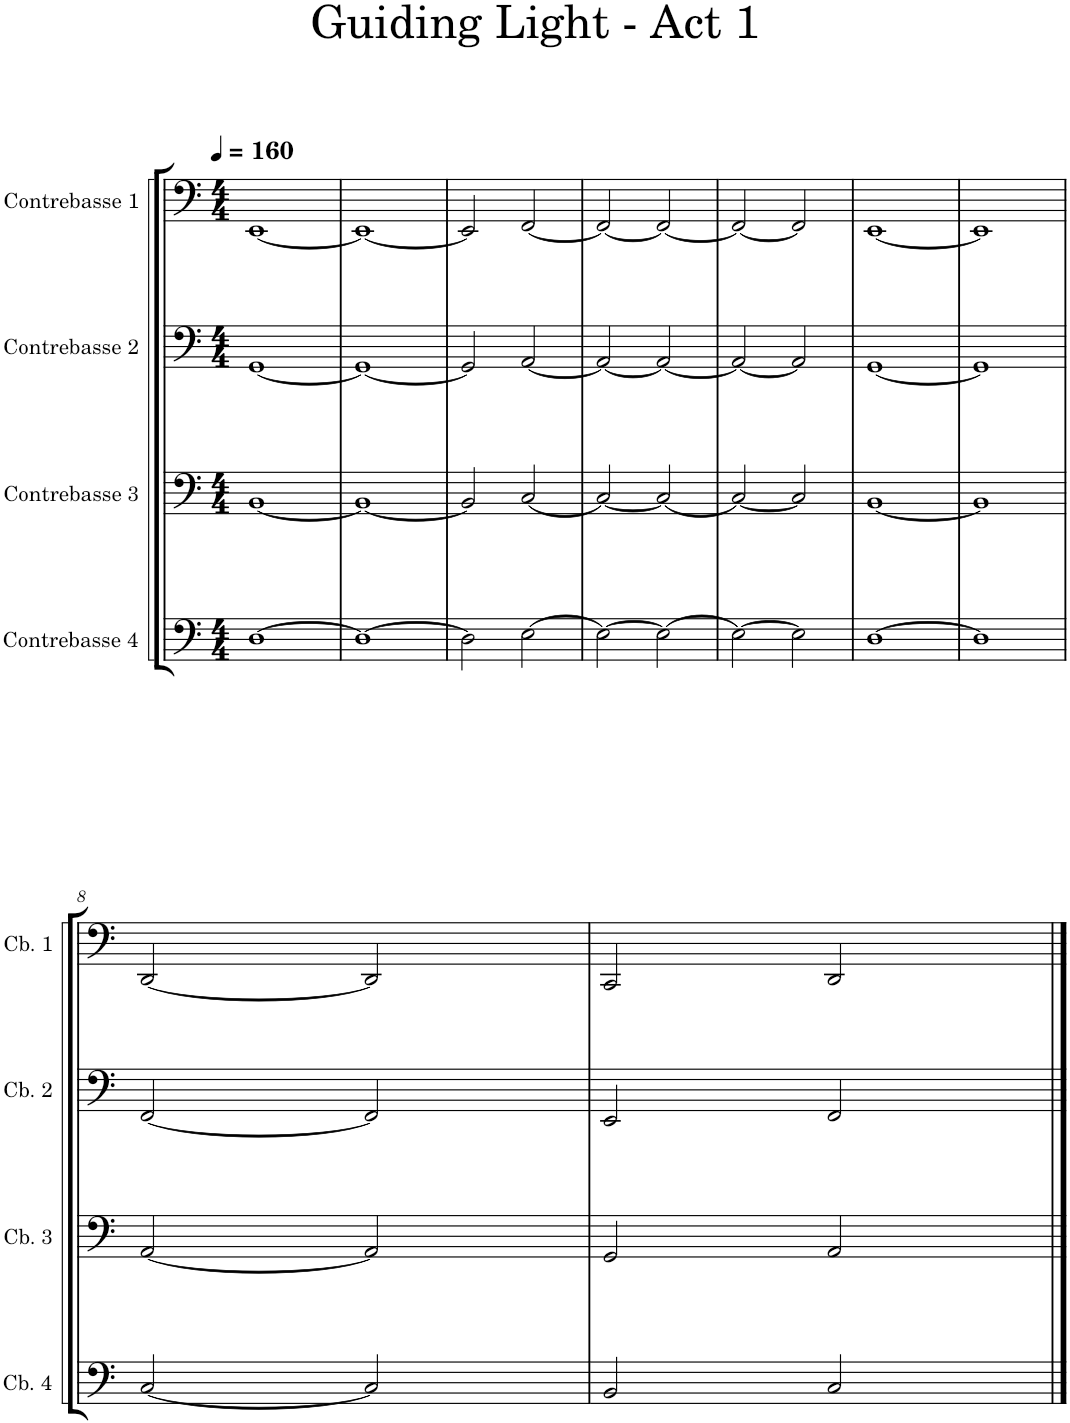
**kern	**kern	**kern	**kern
*part4	*part3	*part2	*part1
*staff4	*staff3	*staff2	*staff1
*I"Contrebasse 4	*I"Contrebasse 3	*I"Contrebasse 2	*I"Contrebasse 1
*I'Cb. 4	*I'Cb. 3	*I'Cb. 2	*I'Cb. 1
*clefF4	*clefF4	*clefF4	*clefF4
*Trd7c12	*Trd7c12	*Trd7c12	*Trd7c12
*k[]	*k[]	*k[]	*k[]
*M4/4	*M4/4	*M4/4	*M4/4
*MM160	*MM160	*MM160	*MM160
=1	=1	=1	=1
[1D	[1BB	[1GG	[1EE
=2	=2	=2	=2
1D_	1BB_	1GG_	1EE_
=3	=3	=3	=3
2D\]	2BB/]	2GG/]	2EE/]
[2E\	[2C/	[2AA/	[2FF/
=4	=4	=4	=4
2E\_	2C/_	2AA/_	2FF/_
2E\_	2C/_	2AA/_	2FF/_
=5	=5	=5	=5
2E\_	2C/_	2AA/_	2FF/_
2E\]	2C/]	2AA/]	2FF/]
=6	=6	=6	=6
[1D	[1BB	[1GG	[1EE
=7	=7	=7	=7
1D]	1BB]	1GG]	1EE]
!!LO:LB:g=z
=8	=8	=8	=8
[2C/	[2AA/	[2FF/	[2DD/
2C/]	2AA/]	2FF/]	2DD/]
=9	=9	=9	=9
2BB/	2GG/	2EE/	2CC/
2C/	2AA/	2FF/	2DD/
==	==	==	==
*-	*-	*-	*-
